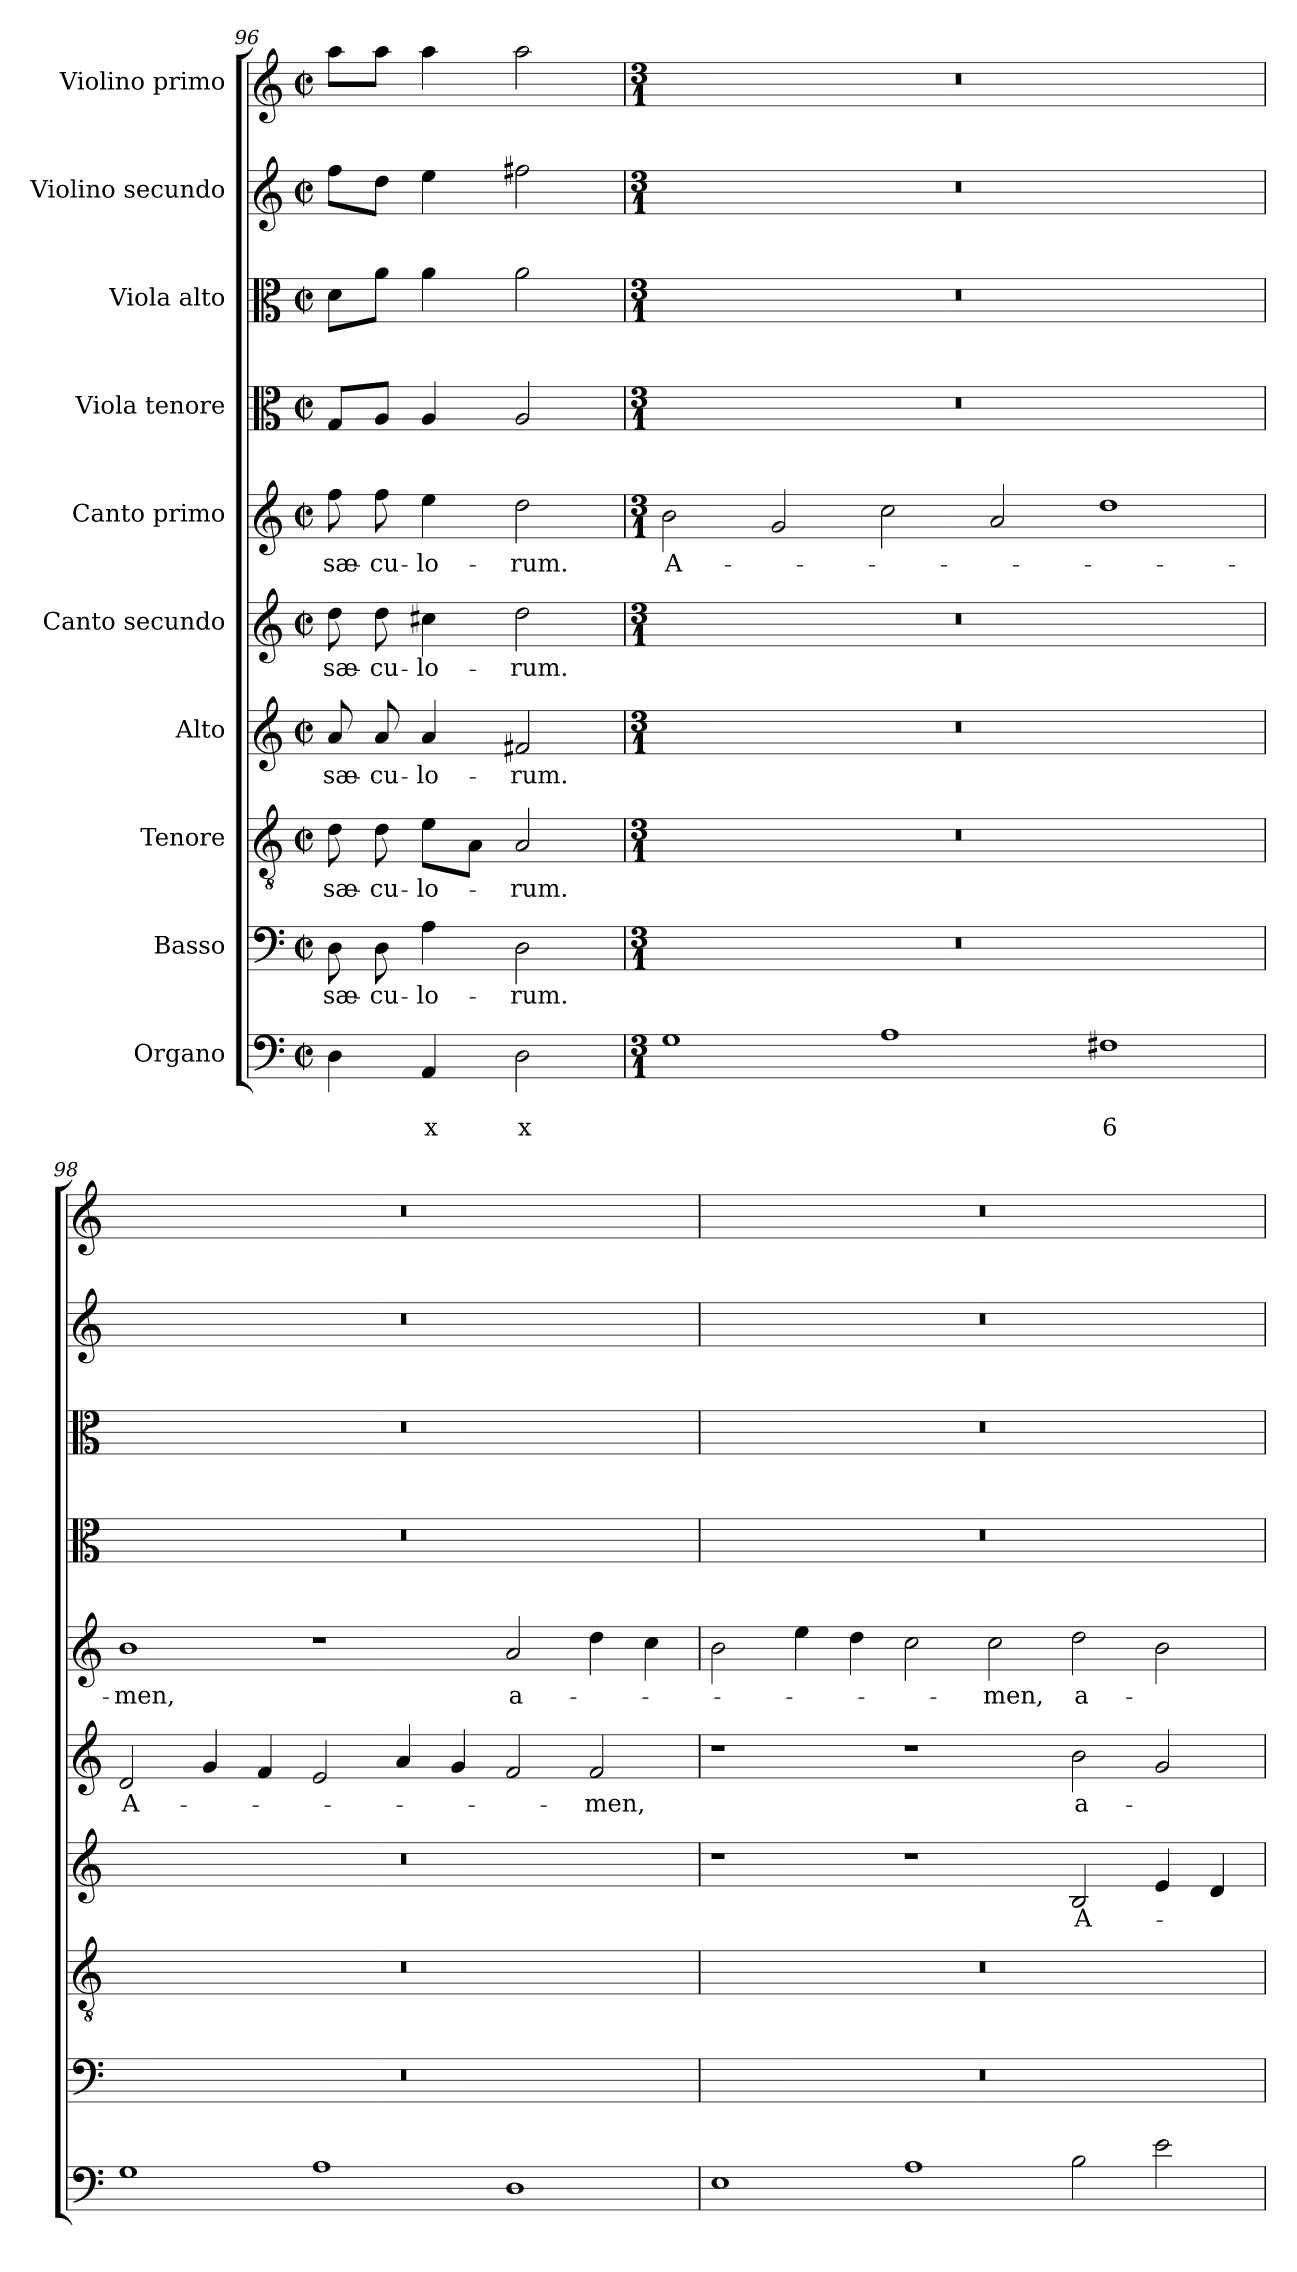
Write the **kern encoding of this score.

**kern	**text	**text	**kern	**text	**kern	**text	**kern	**text	**kern	**text	**kern	**text	**kern	**kern	**kern	**kern
*part10	*part10	*part10	*part9	*part9	*part8	*part8	*part7	*part7	*part6	*part6	*part5	*part5	*part4	*part3	*part2	*part1
*staff10	*staff10	*staff10	*staff9	*staff9	*staff8	*staff8	*staff7	*staff7	*staff6	*staff6	*staff5	*staff5	*staff4	*staff3	*staff2	*staff1
*I"Organo	*	*	*I"Basso	*	*I"Tenore	*	*I"Alto	*	*I"Canto secundo	*	*I"Canto primo	*	*I"Viola tenore	*I"Viola alto	*I"Violino secundo	*I"Violino primo
*clefF4	*	*	*clefF4	*	*clefGv2	*	*clefG2	*	*clefG2	*	*clefG2	*	*clefC3	*clefC3	*clefG2	*clefG2
*k[]	*	*	*k[]	*	*k[]	*	*k[]	*	*k[]	*	*k[]	*	*k[]	*k[]	*k[]	*k[]
*C:	*	*	*C:	*	*C:	*	*C:	*	*C:	*	*C:	*	*C:	*C:	*C:	*C:
*M2/2	*	*	*M2/2	*	*M2/2	*	*M2/2	*	*M2/2	*	*M2/2	*	*M2/2	*M2/2	*M2/2	*M2/2
*met(c|)	*	*	*met(c|)	*	*met(c|)	*	*met(c|)	*	*met(c|)	*	*met(c|)	*	*met(c|)	*met(c|)	*met(c|)	*met(c|)
=96	=96	=96	=96	=96	=96	=96	=96	=96	=96	=96	=96	=96	=96	=96	=96	=96
!	!	!	!	!LO:LY:b	!	!LO:LY:b	!	!LO:LY:b	!	!LO:LY:b	!	!LO:LY:b	!	!	!	!
4D\	.	.	8D\	sæ-	8d\	sæ-	8a/	sæ-	8dd\	sæ-	8ff\	sæ-	8G/L	8d\L	8ff\L	8aa\L
!	!	!	!	!LO:LY:b	!	!LO:LY:b	!	!LO:LY:b	!	!LO:LY:b	!	!LO:LY:b	!	!	!	!
.	.	.	8D\	-cu-	8d\	-cu-	8a/	-cu-	8dd\	-cu-	8ff\	-cu-	8A/J	8a\J	8dd\J	8aa\J
!	!	!LO:LY:b	!	!LO:LY:b	!	!LO:LY:b	!	!LO:LY:b	!	!LO:LY:b	!	!LO:LY:b	!	!	!	!
4AA/	.	x	4A\	-lo-	8e\L	-lo-	4a/	-lo-	4cc#X\	-lo-	4ee\	-lo-	4A/	4a\	4ee\	4aa\
.	.	.	.	.	8A\J	.	.	.	.	.	.	.	.	.	.	.
!	!	!LO:LY:b	!	!LO:LY:b	!	!LO:LY:b	!	!LO:LY:b	!	!LO:LY:b	!	!LO:LY:b	!	!	!	!
2D\	.	x	2D\	-rum.	2A/	-rum.	2f#X/	-rum.	2dd\	-rum.	2dd\	-rum.	2A/	2a\	2ff#X\	2aa\
!!LO:PB:g=z
=97	=97	=97	=97	=97	=97	=97	=97	=97	=97	=97	=97	=97	=97	=97	=97	=97
*M3/1	*	*	*M3/1	*	*M3/1	*	*M3/1	*	*M3/1	*	*M3/1	*	*M3/1	*M3/1	*M3/1	*M3/1
!	!	!	!	!	!	!	!	!	!	!	!	!LO:LY:b	!	!	!	!
1G	.	.	0.r	.	0.r	.	0.r	.	0.r	.	2b\	A-	0.r	0.r	0.r	0.r
.	.	.	.	.	.	.	.	.	.	.	2g/	.	.	.	.	.
1A	.	.	.	.	.	.	.	.	.	.	2cc\	.	.	.	.	.
.	.	.	.	.	.	.	.	.	.	.	2a/	.	.	.	.	.
!	!	!LO:LY:b	!	!	!	!	!	!	!	!	!	!	!	!	!	!
1F#X	.	6	.	.	.	.	.	.	.	.	1dd	.	.	.	.	.
=98	=98	=98	=98	=98	=98	=98	=98	=98	=98	=98	=98	=98	=98	=98	=98	=98
!	!	!	!	!	!	!	!	!	!	!LO:LY:b	!	!LO:LY:b	!	!	!	!
1G	.	.	0.r	.	0.r	.	0.r	.	2d/	A-	1b	-men,	0.r	0.r	0.r	0.r
.	.	.	.	.	.	.	.	.	4g/	.	.	.	.	.	.	.
.	.	.	.	.	.	.	.	.	4f/	.	.	.	.	.	.	.
1A	.	.	.	.	.	.	.	.	2e/	.	1r	.	.	.	.	.
.	.	.	.	.	.	.	.	.	4a/	.	.	.	.	.	.	.
.	.	.	.	.	.	.	.	.	4g/	.	.	.	.	.	.	.
!	!	!	!	!	!	!	!	!	!	!	!	!LO:LY:b	!	!	!	!
1D	.	.	.	.	.	.	.	.	2f/	.	2a/	a-	.	.	.	.
!	!	!	!	!	!	!	!	!	!	!LO:LY:b	!	!	!	!	!	!
.	.	.	.	.	.	.	.	.	2f/	-men,	4dd\	.	.	.	.	.
.	.	.	.	.	.	.	.	.	.	.	4cc\	.	.	.	.	.
=99	=99	=99	=99	=99	=99	=99	=99	=99	=99	=99	=99	=99	=99	=99	=99	=99
1E	.	.	0.r	.	0.r	.	1r	.	1r	.	2b\	.	0.r	0.r	0.r	0.r
.	.	.	.	.	.	.	.	.	.	.	4ee\	.	.	.	.	.
.	.	.	.	.	.	.	.	.	.	.	4dd\	.	.	.	.	.
1A	.	.	.	.	.	.	1r	.	1r	.	2cc\	.	.	.	.	.
!	!	!	!	!	!	!	!	!	!	!	!	!LO:LY:b	!	!	!	!
.	.	.	.	.	.	.	.	.	.	.	2cc\	-men,	.	.	.	.
!	!	!	!	!	!	!	!	!LO:LY:b	!	!LO:LY:b	!	!LO:LY:b	!	!	!	!
2B\	.	.	.	.	.	.	2B/	A-	2b\	a-	2dd\	a-	.	.	.	.
2e\	.	.	.	.	.	.	4e/	.	2g/	.	2b\	.	.	.	.	.
.	.	.	.	.	.	.	4d/	.	.	.	.	.	.	.	.	.
=	=	=	=	=	=	=	=	=	=	=	=	=	=	=	=	=
*-	*-	*-	*-	*-	*-	*-	*-	*-	*-	*-	*-	*-	*-	*-	*-	*-
